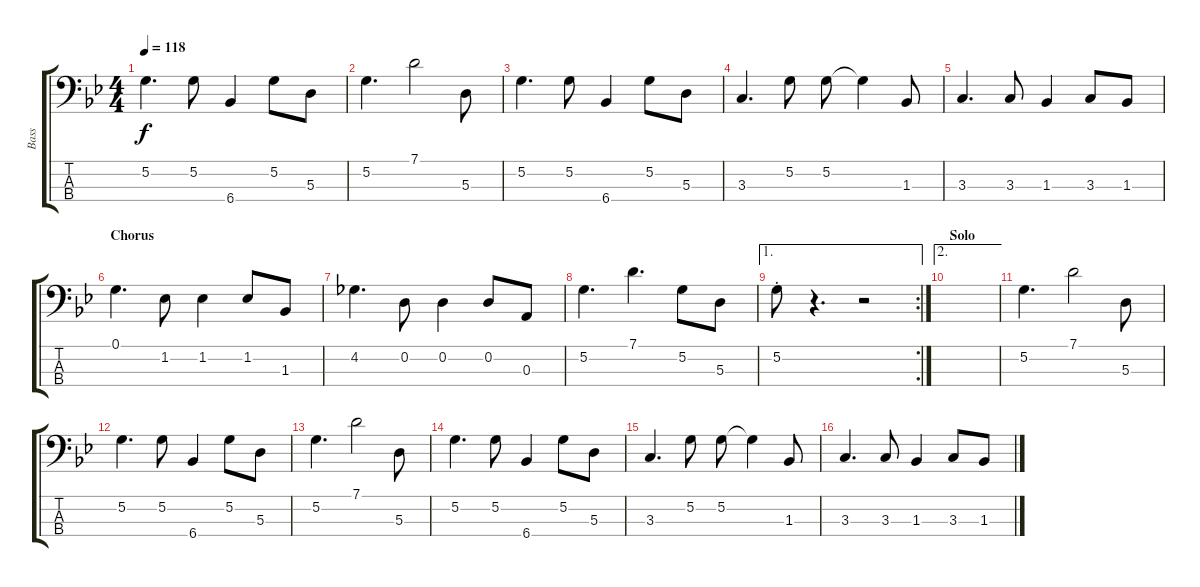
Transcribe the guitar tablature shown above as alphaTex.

\track ("Bass" "Bass") {instrument electricbassfinger}
\staff {score tabs}
\tuning (G2 D2 A1 E1) {hide}
\ts (4 4)
\tempo 118
\clef f4
\ks gminor
5.2.4{d dy f} 5.2.8 6.4.4 5.2.8 5.3.8 |
5.2.4{d} 7.1.2 5.3.8 |
5.2.4{d} 5.2.8 6.4.4 5.2.8 5.3.8 |
3.3.4{d} 5.2.8 5.2.8 5.2{t}.4 1.3.8 |
3.3.4{d} 3.3.8 1.3.4 3.3.8 1.3.8 |
\section ("" "Chorus")
0.1.4{d} 1.2.8 1.2.4 1.2.8 1.3.8 |
4.2.4{d} 0.2.8 0.2.4 0.2.8 0.3.8 |
5.2.4{d} 7.1.4{d} 5.2.8 5.3.8 |
\ae 1
\rc 2
5.2{st}.8 r.4{d} r.2 |
\ae 2
\section ("" "Solo")
|
5.2.4{d} 7.1.2 5.3.8 |
5.2.4{d} 5.2.8 6.4.4 5.2.8 5.3.8 |
5.2.4{d} 7.1.2 5.3.8 |
5.2.4{d} 5.2.8 6.4.4 5.2.8 5.3.8 |
3.3.4{d} 5.2.8 5.2.8 5.2{t}.4 1.3.8 |
3.3.4{d} 3.3.8 1.3.4 3.3.8 1.3.8
